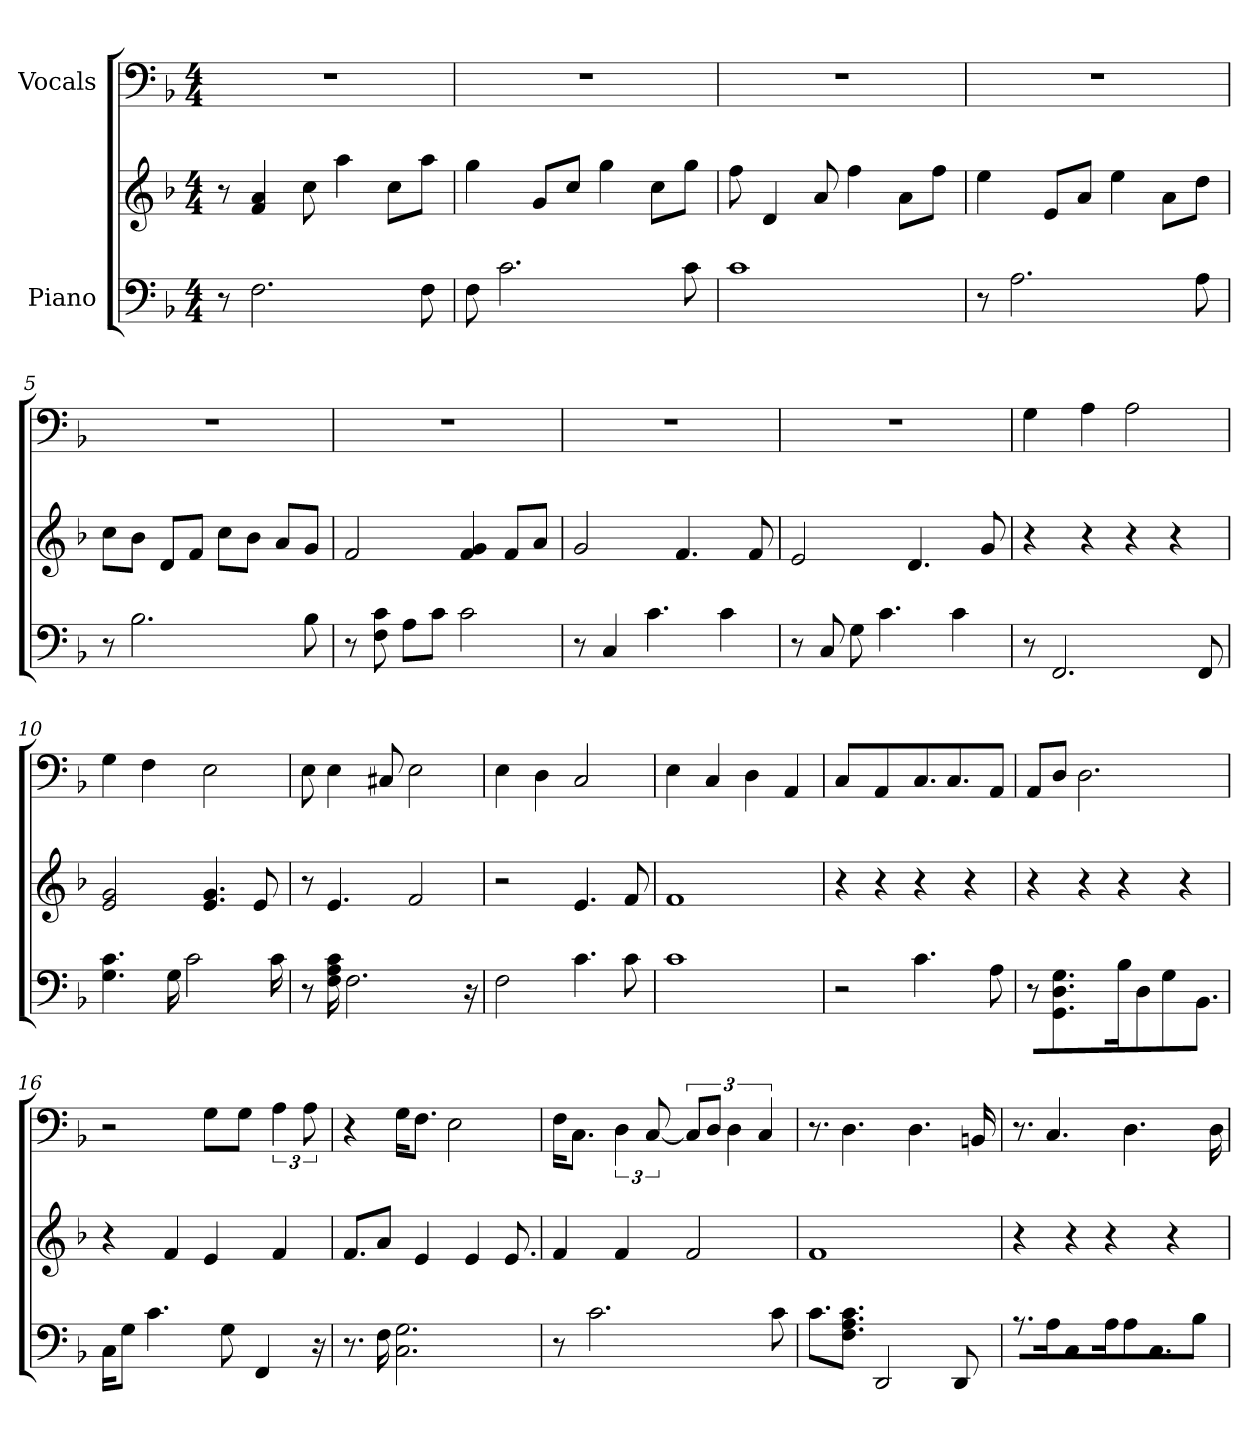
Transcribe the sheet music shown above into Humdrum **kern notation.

**kern	**kern	**kern
*part2	*part2	*part1
*staff3	*staff2	*staff1
*I"Piano	*	*I"Vocals
*clefF4	*clefG2	*clefF4
*k[b-]	*k[b-]	*k[b-]
*F:	*F:	*F:
*M4/4	*M4/4	*M4/4
*MM128	*MM128	*MM128
=1	=1	=1
8r	8r	1r
2.F	4f 4a	.
.	8cc	.
.	4aa	.
.	8cc\L	.
8F	8aa\J	.
=2	=2	=2
8F	4gg	1r
2.c	.	.
.	8g/L	.
.	8cc/J	.
.	4gg	.
.	8cc\L	.
8c	8gg\J	.
=3	=3	=3
1c	8ff	1r
.	4d	.
.	8a	.
.	4ff	.
.	8a\L	.
.	8ff\J	.
=4	=4	=4
8r	4ee	1r
2.A	.	.
.	8e/L	.
.	8a/J	.
.	4ee	.
.	8a\L	.
8A	8dd\J	.
=5	=5	=5
8r	8cc\L	1r
2.B-	8b-\J	.
.	8d/L	.
.	8f/J	.
.	8cc\L	.
.	8b-\J	.
.	8a/L	.
8B-	8g/J	.
=6	=6	=6
8r	2f	1r
8F 8c	.	.
8A\L	.	.
8c\J	.	.
2c	4f 4g	.
.	8f/L	.
.	8a/J	.
=7	=7	=7
8r	2g	1r
4C	.	.
4.c	.	.
.	4.f	.
4c	.	.
.	8f	.
=8	=8	=8
8r	2e	1r
8C	.	.
8G	.	.
4.c	.	.
.	4.d	.
4c	.	.
.	8g	.
=9	=9	=9
8r	4r	4G
2.FF	.	.
.	4r	4A
.	4r	2A
.	4r	.
8FF	.	.
=10	=10	=10
4.G 4.c	2g 2e	4G
.	.	4F
16G	.	.
2c	.	.
.	4.e 4.g	2E
.	8e	.
16c	.	.
=11	=11	=11
8r	8r	8E
16F 16A 16c	4.e	4E
2.F	.	.
.	.	8C#X
.	2f	2E
16r	.	.
=12	=12	=12
2F	2r	4E
.	.	4D
4.c	4.e	2C
8c	8f	.
=13	=13	=13
1c	1f	4E
.	.	4C
.	.	4D
.	.	4AA
=14	=14	=14
2r	4r	4C
.	4r	4AA
4.c	4r	8.C/L
.	.	8.C/J
.	4r	.
8A	.	8AAJ
=15	=15	=15
8r	4r	8AA/L
4.GG 4.D 4.G	.	8D/J
.	4r	2.D
16B-\KL	4r	.
8D\	.	.
8G\J	.	.
.	4r	.
8.BB-J	.	.
=16	=16	=16
16C\KL	4r	2r
8G\J	.	.
4.c	.	.
.	4f	.
.	4e	8G\L
8G	.	.
.	.	8G\J
4FF	.	.
.	4f	6A
.	.	12A
16r	.	.
=17	=17	=17
8.r	8.f/L	4r
16F	8a/J	.
2.G 2.C	.	16G\KL
.	4e	8.F\J
.	.	2E
.	4e	.
.	8.e	.
=18	=18	=18
8r	4f	16F\KL
.	.	8.C\J
2.c	.	.
.	4f	6D
.	.	[12C
.	2f	12C/L]
.	.	12D/J
.	.	6D
.	.	6C
8c	.	.
=19	=19	=19
8.c\L	1f	8.r
8.F\ 8.A\ 8.c\J	.	4.D
2DD	.	.
.	.	4.D
8DD	.	.
.	.	16BB
=20	=20	=20
8.r	4r	8.r
16A	.	4.C
4C	4r	.
16A\KL	4r	.
8A\	.	4.D
8.C\J	.	.
.	4r	.
8B-J	.	.
.	.	16D
=	=	=
*-	*-	*-
